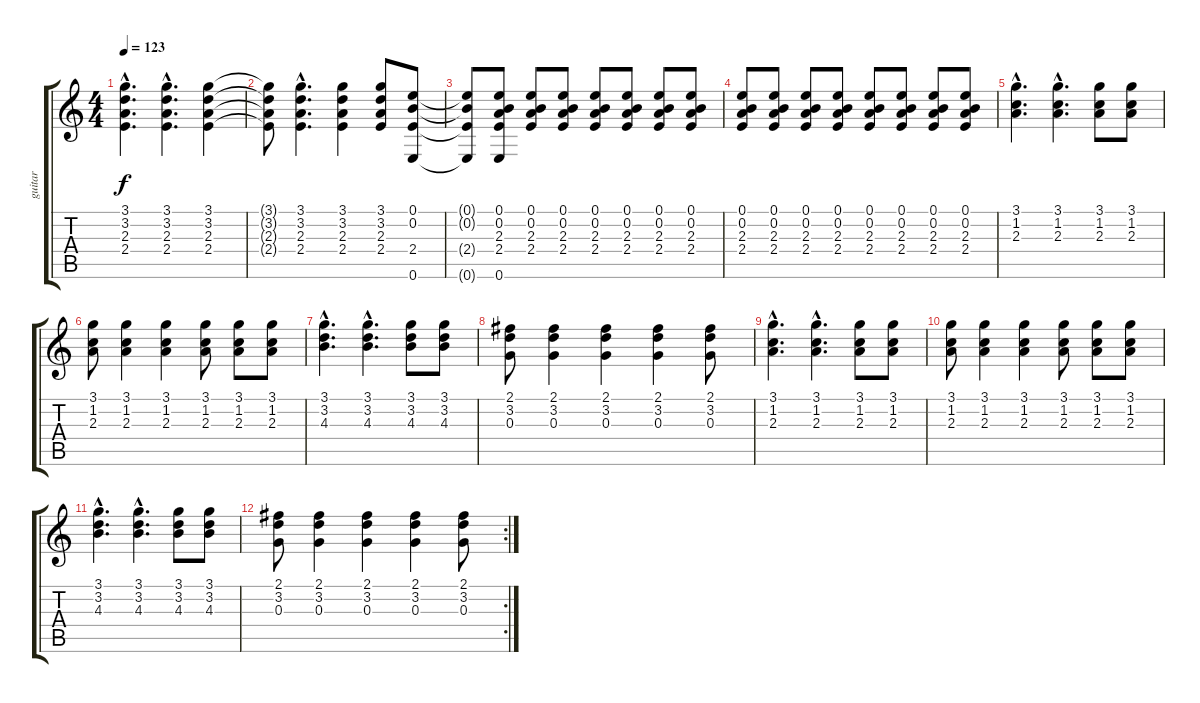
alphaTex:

\track ("guitar" "guitar") {instrument acousticguitarsteel}
\staff {score tabs}
\tuning (E4 B3 G3 D3 A2 E2) {hide}
\ts (4 4)
\tempo 123
\clef g2
\ks c
(3.1{hac} 3.2{hac} 2.3{hac} 2.4{hac}).4{d dy f} (3.1{hac} 3.2{hac} 2.3{hac} 2.4{hac}).4{d} (3.1 3.2 2.3 2.4).4 |
(3.1{t} 3.2{t} 2.3{t} 2.4{t}).8 (3.1{hac} 3.2{hac} 2.3{hac} 2.4{hac}).4{d} (3.1 3.2 2.3 2.4).4 (3.1 3.2 2.3 2.4).8 (0.1 0.2 2.4 0.6).8 |
(0.1{t} 0.2{t} 2.4{t} 0.6{t}).8 (0.1 0.2 2.3 2.4 0.6).8 (0.1 0.2 2.3 2.4).8 (0.1 0.2 2.3 2.4).8 (0.1 0.2 2.3 2.4).8 (0.1 0.2 2.3 2.4).8 (0.1 0.2 2.3 2.4).8 (0.1 0.2 2.3 2.4).8 |
(0.1 0.2 2.3 2.4).8 (0.1 0.2 2.3 2.4).8 (0.1 0.2 2.3 2.4).8 (0.1 0.2 2.3 2.4).8 (0.1 0.2 2.3 2.4).8 (0.1 0.2 2.3 2.4).8 (0.1 0.2 2.3 2.4).8 (0.1 0.2 2.3 2.4).8 |
(3.1{hac} 1.2{hac} 2.3{hac}).4{d} (3.1{hac} 1.2{hac} 2.3{hac}).4{d} (3.1 1.2 2.3).8 (3.1 1.2 2.3).8 |
(3.1 1.2 2.3).8 (3.1 1.2 2.3).4 (3.1 1.2 2.3).4 (3.1 1.2 2.3).8 (3.1 1.2 2.3).8 (3.1 1.2 2.3).8 |
(3.1{hac} 3.2{hac} 4.3{hac}).4{d} (3.1{hac} 3.2{hac} 4.3{hac}).4{d} (3.1 3.2 4.3).8 (3.1 3.2 4.3).8 |
(2.1 3.2 0.3).8 (2.1 3.2 0.3).4 (2.1 3.2 0.3).4 (2.1 3.2 0.3).4 (2.1 3.2 0.3).8 |
(3.1{hac} 1.2{hac} 2.3{hac}).4{d} (3.1{hac} 1.2{hac} 2.3{hac}).4{d} (3.1 1.2 2.3).8 (3.1 1.2 2.3).8 |
(3.1 1.2 2.3).8 (3.1 1.2 2.3).4 (3.1 1.2 2.3).4 (3.1 1.2 2.3).8 (3.1 1.2 2.3).8 (3.1 1.2 2.3).8 |
(3.1{hac} 3.2{hac} 4.3{hac}).4{d} (3.1{hac} 3.2{hac} 4.3{hac}).4{d} (3.1 3.2 4.3).8 (3.1 3.2 4.3).8 |
\rc 2
(2.1 3.2 0.3).8 (2.1 3.2 0.3).4 (2.1 3.2 0.3).4 (2.1 3.2 0.3).4 (2.1 3.2 0.3).8
